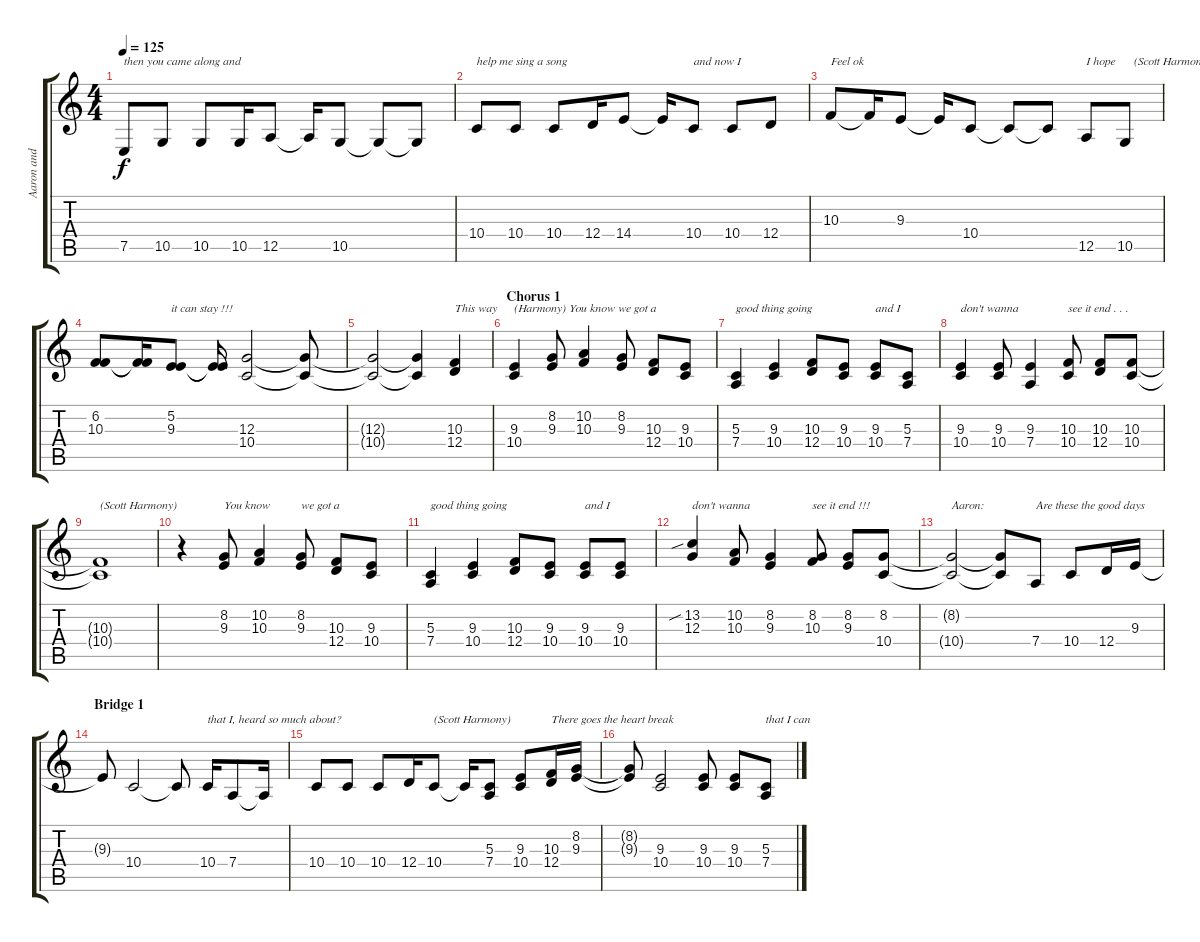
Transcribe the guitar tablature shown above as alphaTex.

\track ("Aaron and Scott (Lead Vocals)" "Aaron and ") {instrument clarinet}
\staff {score tabs}
\tuning (E4 B3 G3 D3 A2 E2) {hide}
\ts (4 4)
\tempo 125
\clef g2
\ks c
7.5.8{txt "then you came along and" dy f} 10.5.8 10.5.8 10.5.16 12.5.8 12.5{t}.16 10.5.8 10.5{t}.8 10.5{t}.8 |
10.4.8{txt "help me sing a song"} 10.4.8 10.4.8 12.4.16 14.4.8 14.4{t}.16 10.4.8{txt "and now I"} 10.4.8 12.4.8 |
10.3.8{txt "Feel ok"} 10.3{t}.16 9.3.8 9.3{t}.16 10.4.8 10.4{t}.8 10.4{t}.8 12.5.8{txt "I hope"} 10.5.8{txt "   (Scott Harmony)"} |
(6.2 10.3).8 (6.2{t} 10.3{t}).16 (5.2 9.3).8{txt "it can stay !!!"} (5.2{t} 9.3{t}).16 (12.3 10.4).2 (12.3{t} 10.4{t}).8 |
(12.3{t} 10.4{t}).2 (12.3{t} 10.4{t}).4 (10.3 12.4).4{txt "This way"} |
\section ("" "Chorus 1")
(9.3 10.4).4{txt "(Harmony) You know we got a"} (8.2 9.3).8 (10.2 10.3).4 (8.2 9.3).8 (10.3 12.4).8 (9.3 10.4).8 |
(5.3 7.4).4{txt "good thing going"} (9.3 10.4).4 (10.3 12.4).8 (9.3 10.4).8 (9.3 10.4).8{txt "and I"} (5.3 7.4).8 |
(9.3 10.4).4{txt "don't wanna"} (9.3 10.4).8 (9.3 7.4).4 (10.3 10.4).8{txt "see it end . . ."} (10.3 12.4).8 (10.3 10.4).8 |
(10.3{t} 10.4{t}).1{txt "(Scott Harmony)"} |
r.4 (8.2 9.3).8{txt "You know"} (10.2 10.3).4 (8.2 9.3).8{txt "we got a"} (10.3 12.4).8 (9.3 10.4).8 |
(5.3 7.4).4{txt "good thing going"} (9.3 10.4).4 (10.3 12.4).8 (9.3 10.4).8 (9.3 10.4).8{txt "and I"} (9.3 10.4).8 |
(13.2{sib} 12.3).4{txt "don't wanna"} (10.2 10.3).8 (8.2 9.3).4 (8.2 10.3).8{txt "see it end !!!"} (8.2 9.3).8 (8.2 10.4).8 |
(8.2{t} 10.4{t}).2{txt "Aaron:"} (8.2{t} 10.4{t}).8 7.4.8{txt "Are these the good days"} 10.4.8 12.4.16 9.3.16 |
\section ("" "Bridge 1")
9.3{t}.8 10.4.2 10.4{t}.8 10.4.16{txt "that I, heard so much about?"} 7.4.8 7.4{t}.16 |
10.4.8 10.4.8 10.4.8 12.4.16 10.4.8{txt "(Scott Harmony)"} 10.4{t}.16 (5.3 7.4).8 (9.3 10.4).8 (10.3 12.4).16{txt "There goes the heart break"} (8.2 9.3).16 |
(8.2{t} 9.3{t}).8 (9.3 10.4).2 (9.3 10.4).8 (9.3 10.4).8 (5.3 7.4).8{txt "that I can"}
